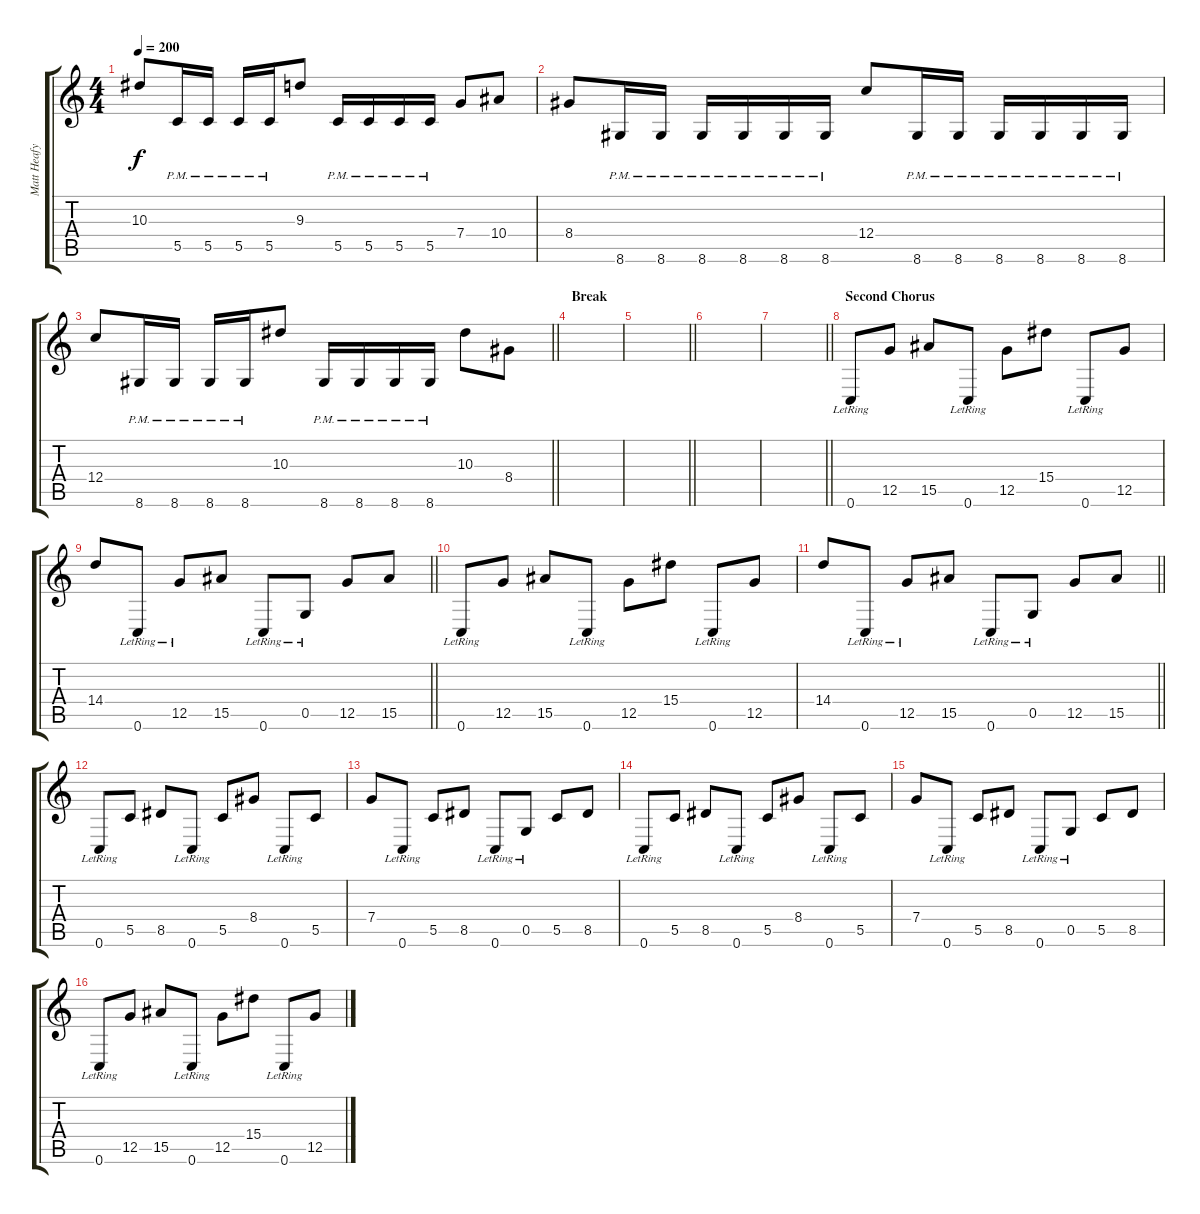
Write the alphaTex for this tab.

\track ("Matt Heafy" "Matt Heafy") {instrument distortionguitar}
\staff {score tabs}
\tuning (D4 A3 F3 C3 G2 C2) {hide}
\ts (4 4)
\tempo 200
\clef g2
\ks c
10.3.8{dy f} 5.5{pm}.16 5.5{pm}.16 5.5{pm}.16 5.5{pm}.16 9.3.8 5.5{pm}.16 5.5{pm}.16 5.5{pm}.16 5.5{pm}.16 7.4.8 10.4.8 |
8.4.8 8.6{pm}.16 8.6{pm}.16 8.6{pm}.16 8.6{pm}.16 8.6{pm}.16 8.6{pm}.16 12.4.8 8.6{pm}.16 8.6{pm}.16 8.6{pm}.16 8.6{pm}.16 8.6{pm}.16 8.6{pm}.16 |
\barLineRight lightlight
12.4.8 8.6{pm}.16 8.6{pm}.16 8.6{pm}.16 8.6{pm}.16 10.3.8 8.6{pm}.16 8.6{pm}.16 8.6{pm}.16 8.6{pm}.16 10.3.8 8.4.8 |
\section ("" "Break")
|
\barLineRight lightlight
|
|
\barLineRight lightlight
|
\section ("" "Second Chorus")
0.6{lr}.8 12.5.8 15.5.8 0.6{lr}.8 12.5.8 15.4.8 0.6{lr}.8 12.5.8 |
\barLineRight lightlight
14.4.8 0.6{lr}.8 12.5{lr}.8 15.5.8 0.6{lr}.8 0.5{lr}.8 12.5.8 15.5.8 |
0.6{lr}.8 12.5.8 15.5.8 0.6{lr}.8 12.5.8 15.4.8 0.6{lr}.8 12.5.8 |
\barLineRight lightlight
14.4.8 0.6{lr}.8 12.5{lr}.8 15.5.8 0.6{lr}.8 0.5{lr}.8 12.5.8 15.5.8 |
0.6{lr}.8 5.5.8 8.5.8 0.6{lr}.8 5.5.8 8.4.8 0.6{lr}.8 5.5.8 |
7.4.8 0.6{lr}.8 5.5.8 8.5.8 0.6{lr}.8 0.5{lr}.8 5.5.8 8.5.8 |
0.6{lr}.8 5.5.8 8.5.8 0.6{lr}.8 5.5.8 8.4.8 0.6{lr}.8 5.5.8 |
7.4.8 0.6{lr}.8 5.5.8 8.5.8 0.6{lr}.8 0.5{lr}.8 5.5.8 8.5.8 |
0.6{lr}.8 12.5.8 15.5.8 0.6{lr}.8 12.5.8 15.4.8 0.6{lr}.8 12.5.8
